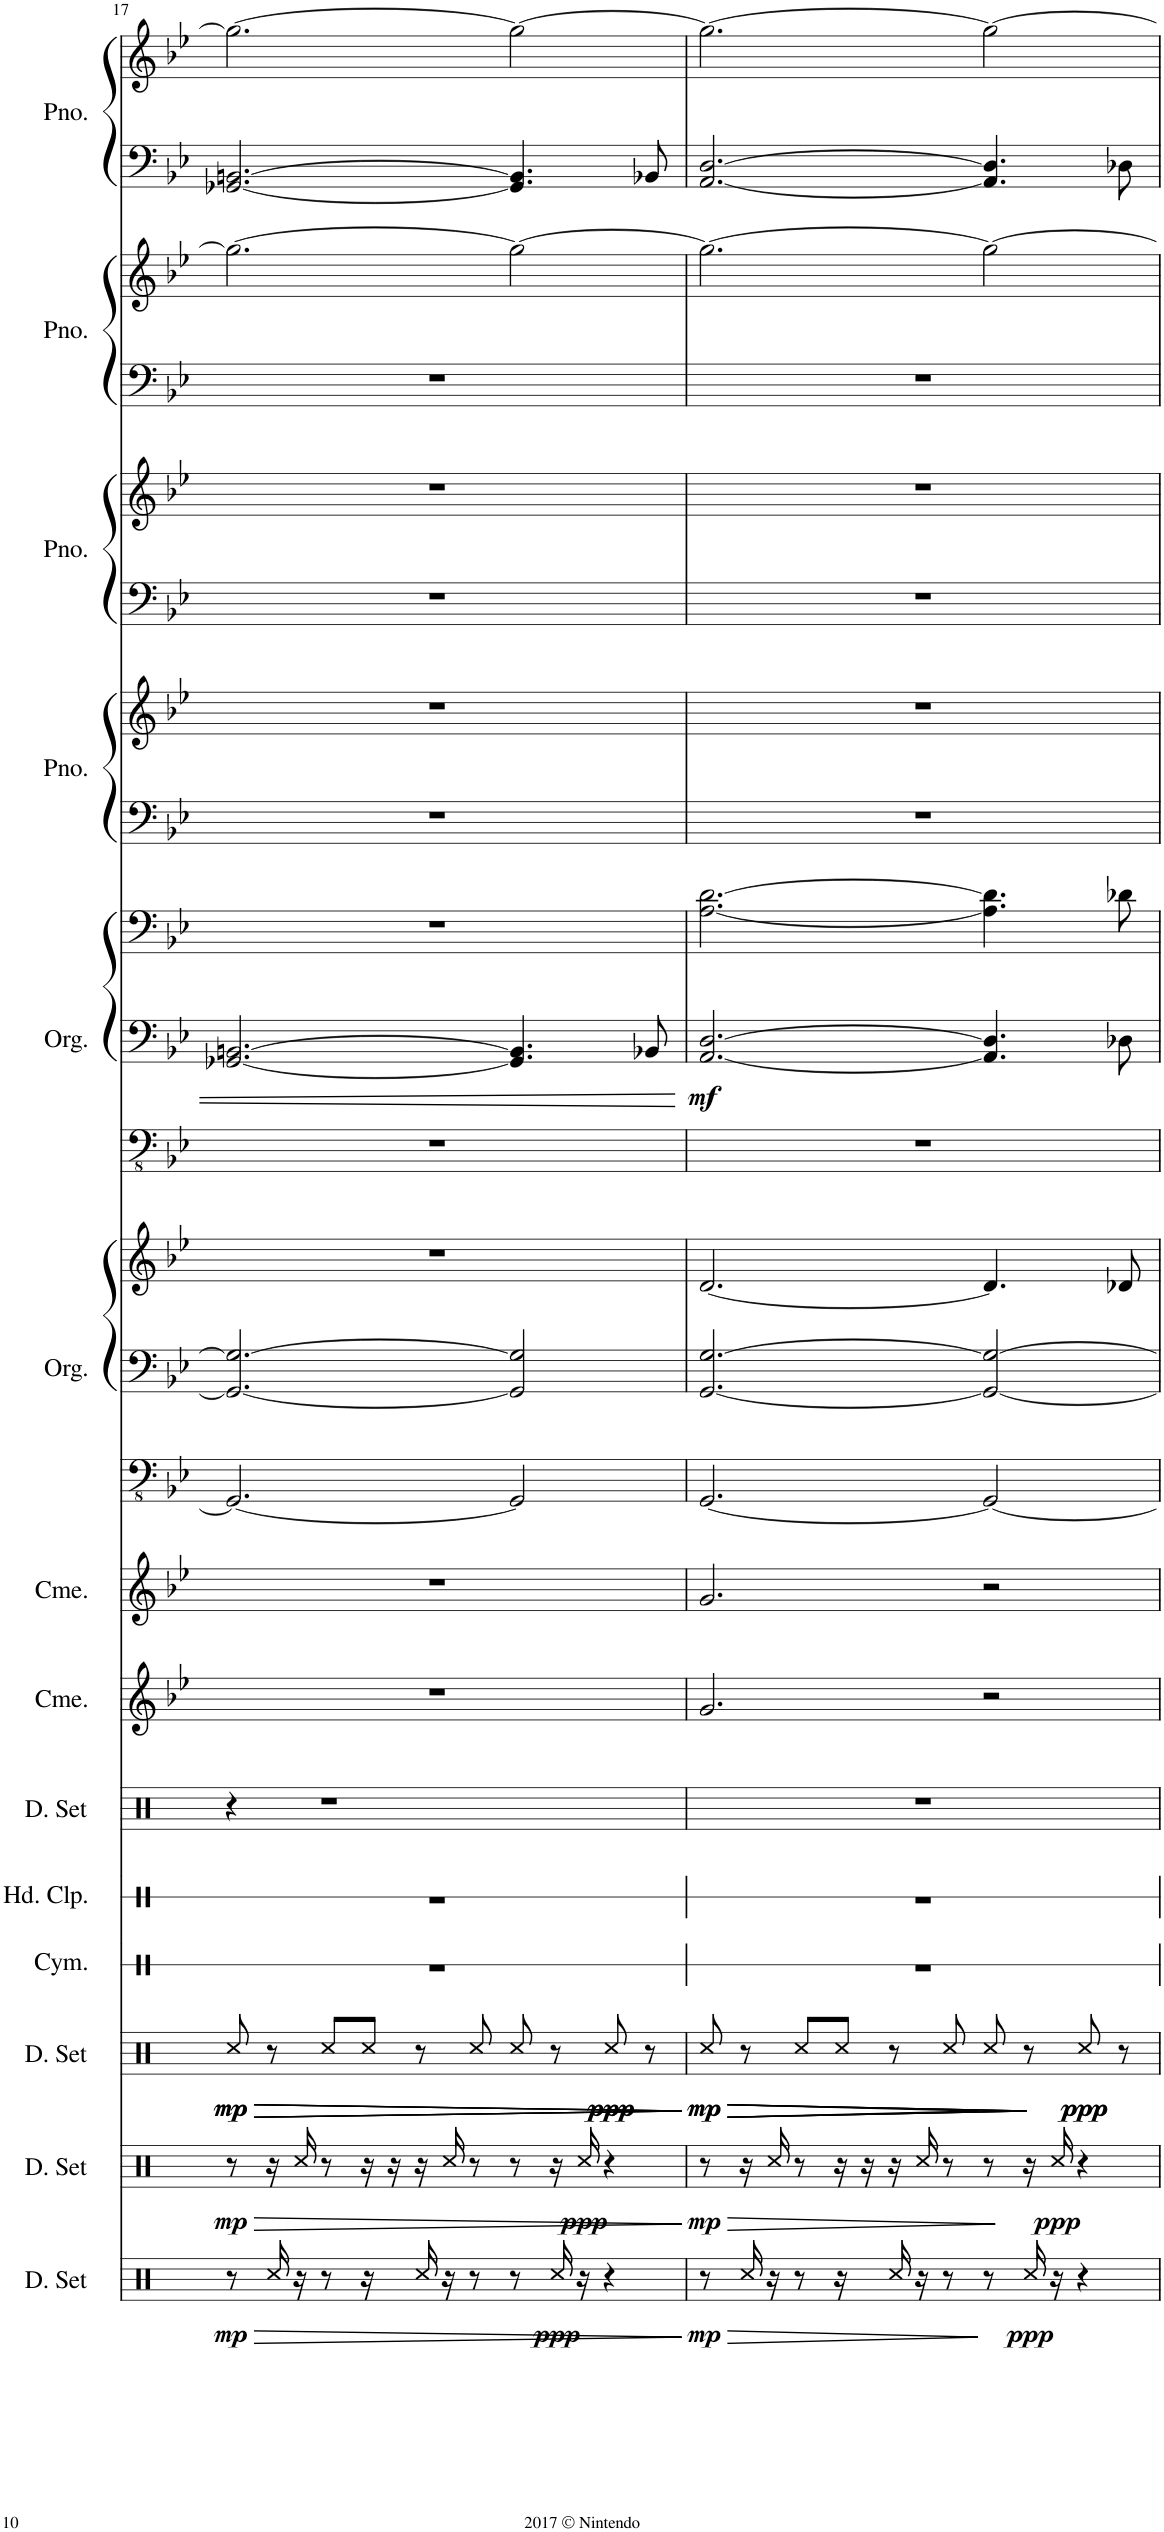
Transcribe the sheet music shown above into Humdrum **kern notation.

**kern	**dynam	**kern	**dynam	**kern	**dynam	**kern	**kern	**kern	**kern	**kern	**kern	**kern	**kern	**kern	**kern	**kern	**dynam	**kern	**kern	**kern	**kern	**kern	**kern	**kern	**kern
*part14	*part14	*part13	*part13	*part12	*part12	*part11	*part10	*part9	*part8	*part7	*part6	*part6	*part6	*part5	*part5	*part5	*part5	*part4	*part4	*part3	*part3	*part2	*part2	*part1	*part1
*staff22	*staff22	*staff21	*staff21	*staff20	*staff20	*staff19	*staff18	*staff17	*staff16	*staff15	*staff14	*staff13	*staff12	*staff11	*staff10	*staff9	*staff9/10/11	*staff8	*staff7	*staff6	*staff5	*staff4	*staff3	*staff2	*staff1
*I"Drumset	*	*I"Drumset	*	*I"Drumset	*	*I"Cymbal	*I"Hand Clap	*I"Drumset	*I"Chimes	*I"Chimes	*I"Organ	*	*	*I"Organ	*	*	*	*I"Piano	*	*I"Piano	*	*I"Piano	*	*I"Piano	*
*I'D. Set	*	*I'D. Set	*	*I'D. Set	*	*I'Cym.	*I'Hd. Clp.	*I'D. Set	*I'Cme.	*I'Cme.	*I'Org.	*	*	*I'Org.	*	*	*	*I'Pno.	*	*I'Pno.	*	*I'Pno.	*	*I'Pno.	*
!!LO:PB:g=z
*clefX	*	*clefX	*	*clefX	*	*clefX	*clefX	*clefX	*clefG2	*clefG2	*clefFv4	*clefF4	*clefG2	*clefFv4	*clefF4	*clefF4	*	*clefF4	*clefG2	*clefF4	*clefG2	*clefF4	*clefG2	*clefF4	*clefG2
*k[]	*	*k[]	*	*k[]	*	*k[]	*k[]	*k[]	*k[b-e-]	*k[b-e-]	*k[b-e-]	*k[b-e-]	*k[b-e-]	*k[b-e-]	*k[b-e-]	*k[b-e-]	*	*k[b-e-]	*k[b-e-]	*k[b-e-]	*k[b-e-]	*k[b-e-]	*k[b-e-]	*k[b-e-]	*k[b-e-]
*M5/4	*	*M5/4	*	*M5/4	*	*M5/4	*M5/4	*M5/4	*M5/4	*M5/4	*M5/4	*M5/4	*M5/4	*M5/4	*M5/4	*M5/4	*	*M5/4	*M5/4	*M5/4	*M5/4	*M5/4	*M5/4	*M5/4	*M5/4
=17	=17	=17	=17	=17	=17	=17	=17	=17	=17	=17	=17	=17	=17	=17	=17	=17	=17	=17	=17	=17	=17	=17	=17	=17	=17
!	!LO:HP:b	!	!LO:HP:b	!	!LO:HP:b	!	!	!	!	!	!	!	!	!	!	!	!	!	!	!	!	!	!	!	!
!	!LO:DY:n=1:b	!	!LO:DY:n=1:b	!	!LO:DY:n=1:b	!	!	!	!	!	!	!	!	!	!	!	!	!	!	!	!	!	!	!	!
!	!	!	!	!	!LO:DY:n=2:b	!	!	!	!	!	!	!	!	!	!	!	!	!	!	!	!	!	!	!	!
8r	> mp	8r	> mp	8Rcc/	> mp mp	4%5r	4%5r	4r	4%5r	4%5r	2.GGG/_	2.GG/_ 2.G/_	4%5r	4%5r	[2.GG-X/ [2.BBn/	4%5r	.	4%5r	4%5r	4%5r	4%5r	4%5r	2.gg\_	[2.GG-X/ [2.BBn/	2.gg\_
!	!	!	!	!	!LO:HP:b	!	!	!	!	!	!	!	!	!	!	!	!	!	!	!	!	!	!	!	!
16Rcc/	.	16r	.	8r	>	.	.	.	.	.	.	.	.	.	.	.	.	.	.	.	.	.	.	.	.
16r	.	16Rcc/	.	.	.	.	.	.	.	.	.	.	.	.	.	.	.	.	.	.	.	.	.	.	.
!	!	!	!	!	!LO:HP:b	!	!	!	!	!	!	!	!	!	!	!	!	!	!	!	!	!	!	!	!
8r	.	8r	.	8Rcc/L	>	.	.	1r	.	.	.	.	.	.	.	.	.	.	.	.	.	.	.	.	.
16r	.	16r	.	8Rcc/J	.	.	.	.	.	.	.	.	.	.	.	.	.	.	.	.	.	.	.	.	.
16ryy	.	16r	.	.	.	.	.	.	.	.	.	.	.	.	.	.	.	.	.	.	.	.	.	.	.
16Rcc/	.	16r	.	8r	.	.	.	.	.	.	.	.	.	.	.	.	.	.	.	.	.	.	.	.	.
16r	.	16Rcc/	.	.	.	.	.	.	.	.	.	.	.	.	.	.	.	.	.	.	.	.	.	.	.
8r	.	8r	.	8Rcc/	.	.	.	.	.	.	.	.	.	.	.	.	.	.	.	.	.	.	.	.	.
8r	.	8r	.	8Rcc/	.	.	.	.	.	.	2GGG/]	2GG/] 2G/]	.	.	4.GG-/] 4.BB/]	.	.	.	.	.	.	.	2gg\_	4.GG-/] 4.BB/]	2gg\_
!	!LO:DY:n=2:b	!	!	!	!	!	!	!	!	!	!	!	!	!	!	!	!	!	!	!	!	!	!	!	!
16Rcc/	ppp	16r	.	8r	.	.	.	.	.	.	.	.	.	.	.	.	.	.	.	.	.	.	.	.	.
!	!	!	!LO:DY:n=2:b	!	!	!	!	!	!	!	!	!	!	!	!	!	!	!	!	!	!	!	!	!	!
16r	.	16Rcc/	ppp	.	.	.	.	.	.	.	.	.	.	.	.	.	.	.	.	.	.	.	.	.	.
!	!	!	!	!	!LO:DY:n=3:b	!	!	!	!	!	!	!	!	!	!	!	!	!	!	!	!	!	!	!	!
!	!	!	!	!	!LO:DY:n=4:b	!	!	!	!	!	!	!	!	!	!	!	!	!	!	!	!	!	!	!	!
4r	.	4r	.	8Rcc/	ppp ppp	.	.	.	.	.	.	.	.	.	.	.	.	.	.	.	.	.	.	.	.
.	.	.	.	8r	.	.	.	.	.	.	.	.	.	.	8BB-X/	.	.	.	.	.	.	.	.	8BB-X/	.
.	]	.	]	.	] ] ]	.	.	.	.	.	.	.	.	.	.	.	.	.	.	.	.	.	.	.	.
=18	=18	=18	=18	=18	=18	=18	=18	=18	=18	=18	=18	=18	=18	=18	=18	=18	=18	=18	=18	=18	=18	=18	=18	=18	=18
!	!LO:HP:b	!	!LO:HP:b	!	!LO:HP:b	!	!	!	!	!	!	!	!	!	!	!	!	!	!	!	!	!	!	!	!
!	!LO:DY:n=1:b	!	!LO:DY:n=1:b	!	!LO:DY:n=1:b	!	!	!	!	!	!	!	!	!	!	!	!	!	!	!	!	!	!	!	!
!	!	!	!	!	!LO:DY:n=2:b	!	!	!	!	!	!	!	!	!	!	!	!LO:DY:b=2	!	!	!	!	!	!	!	!
8r	> mp	8r	> mp	8Rcc/	> mp mp	4%5r	4%5r	4%5r	2.g/	2.g/	[2.GGG/	[2.GG/ [2.G/	[2.d/	4%5r	[2.AA/ [2.D/	[2.A\ [2.d\	mf	4%5r	4%5r	4%5r	4%5r	4%5r	2.gg\_	[2.AA/ [2.D/	2.gg\_
!	!	!	!	!	!LO:HP:b	!	!	!	!	!	!	!	!	!	!	!	!	!	!	!	!	!	!	!	!
16Rcc/	.	16r	.	8r	>	.	.	.	.	.	.	.	.	.	.	.	.	.	.	.	.	.	.	.	.
16r	.	16Rcc/	.	.	.	.	.	.	.	.	.	.	.	.	.	.	.	.	.	.	.	.	.	.	.
!	!	!	!	!	!LO:HP:b	!	!	!	!	!	!	!	!	!	!	!	!	!	!	!	!	!	!	!	!
8r	.	8r	.	8Rcc/L	>	.	.	.	.	.	.	.	.	.	.	.	.	.	.	.	.	.	.	.	.
!	!	!	!	!	!LO:HP:b	!	!	!	!	!	!	!	!	!	!	!	!	!	!	!	!	!	!	!	!
16r	.	16r	.	8Rcc/J	>	.	.	.	.	.	.	.	.	.	.	.	.	.	.	.	.	.	.	.	.
16ryy	.	16r	.	.	.	.	.	.	.	.	.	.	.	.	.	.	.	.	.	.	.	.	.	.	.
16Rcc/	.	16r	.	8r	.	.	.	.	.	.	.	.	.	.	.	.	.	.	.	.	.	.	.	.	.
16r	.	16Rcc/	.	.	.	.	.	.	.	.	.	.	.	.	.	.	.	.	.	.	.	.	.	.	.
8r	.	8r	.	8Rcc/	.	.	.	.	.	.	.	.	.	.	.	.	.	.	.	.	.	.	.	.	.
8r	.	8r	.	8Rcc/	.	.	.	.	2r	2r	2GGG/_	2GG/_ 2G/_	4.d/]	.	4.AA/] 4.D/]	4.A\] 4.d\]	.	.	.	.	.	.	2gg\_	4.AA/] 4.D/]	2gg\_
!	!LO:DY:n=2:b	!	!	!	!	!	!	!	!	!	!	!	!	!	!	!	!	!	!	!	!	!	!	!	!
16Rcc/	ppp	16r	.	8r	.	.	.	.	.	.	.	.	.	.	.	.	.	.	.	.	.	.	.	.	.
!	!	!	!LO:DY:n=2:b	!	!	!	!	!	!	!	!	!	!	!	!	!	!	!	!	!	!	!	!	!	!
16r	.	16Rcc/	ppp	.	.	.	.	.	.	.	.	.	.	.	.	.	.	.	.	.	.	.	.	.	.
!	!	!	!	!	!LO:DY:n=3:b	!	!	!	!	!	!	!	!	!	!	!	!	!	!	!	!	!	!	!	!
!	!	!	!	!	!LO:DY:n=4:b	!	!	!	!	!	!	!	!	!	!	!	!	!	!	!	!	!	!	!	!
4r	.	4r	.	8Rcc/	ppp ppp	.	.	.	.	.	.	.	.	.	.	.	.	.	.	.	.	.	.	.	.
.	.	.	.	8r	.	.	.	.	.	.	.	.	8d-X/	.	8D-X\	8d-X\	.	.	.	.	.	.	.	8D-X\	.
.	]	.	]	.	] ] ] ]	.	.	.	.	.	.	.	.	.	.	.	.	.	.	.	.	.	.	.	.
=	=	=	=	=	=	=	=	=	=	=	=	=	=	=	=	=	=	=	=	=	=	=	=	=	=
*-	*-	*-	*-	*-	*-	*-	*-	*-	*-	*-	*-	*-	*-	*-	*-	*-	*-	*-	*-	*-	*-	*-	*-	*-	*-
